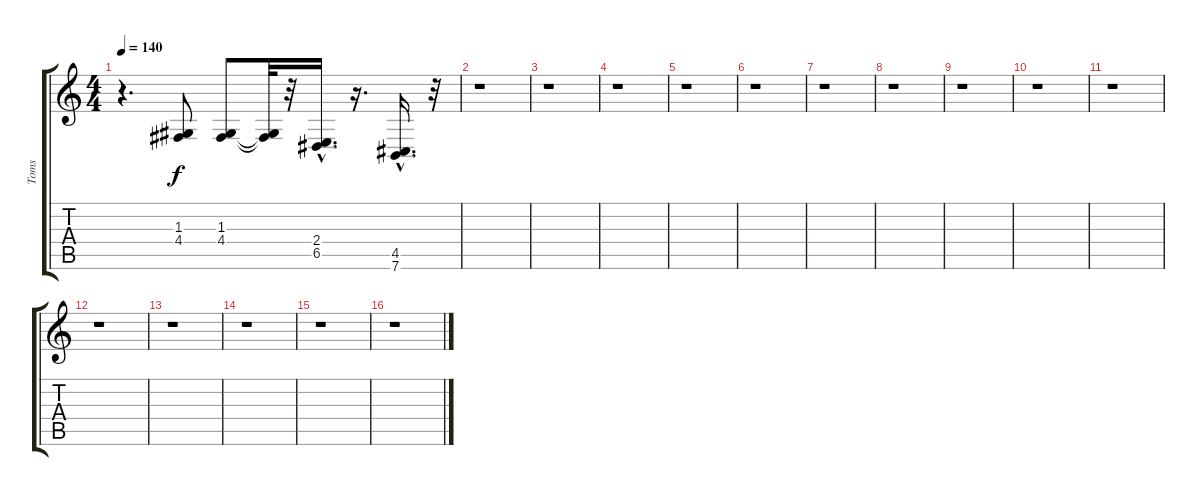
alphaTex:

\track ("Toms" "Toms") {instrument melodictom}
\staff {score tabs}
\tuning (E4 B3 G3 D3 A2 E2) {hide}
\ts (4 4)
\tempo 140
\clef g2
\ks c
r.4{d dy f instrument melodictom} (1.3 4.4).8 (1.3 4.4).8 (1.3{t} 4.4{t}).32 r.32 (2.4{hac} 6.5{hac}).16{d} r.16{d} (4.5{hac} 7.6{hac}).16{d} r.32 |
r.1 |
r.1 |
r.1 |
r.1 |
r.1 |
r.1 |
r.1 |
r.1 |
r.1 |
r.1 |
r.1 |
r.1 |
r.1 |
r.1 |
r.1
